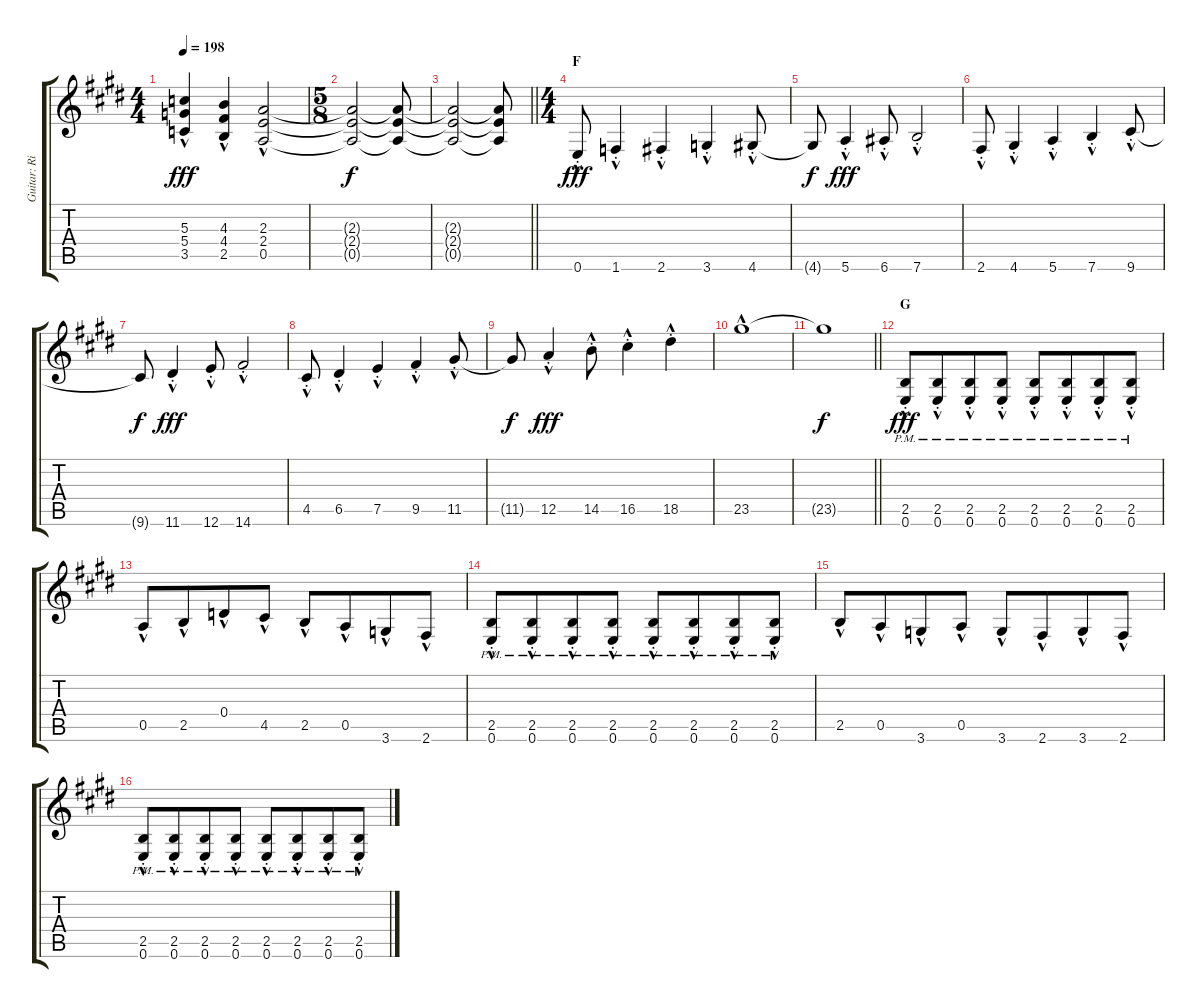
\track ("Guitar: Rik" "Guitar: Ri") {instrument distortionguitar}
\staff {score tabs}
\tuning (E4 B3 G3 D3 A2 E2) {hide}
\ts (4 4)
\tempo 198
\clef g2
\ks e
(5.3{hac} 5.4{hac} 3.5{hac}).4{dy fff} (4.3{hac} 4.4{hac} 2.5{hac}).4 (2.3{hac} 2.4{hac} 0.5{hac}).2 |
\ts (5 8)
(2.3{t} 2.4{t} 0.5{t}).2{dy f} (2.3{t} 2.4{t} 0.5{t}).8 |
\barLineRight lightlight
(2.3{t} 2.4{t} 0.5{t}).2 (2.3{t} 2.4{t} 0.5{t}).8 |
\ts (4 4)
\section ("" "F")
0.6{hac st}.8{dy fff} 1.6{hac st}.4 2.6{hac st}.4 3.6{hac st}.4 4.6{hac st}.8 |
4.6{t}.8{dy f} 5.6{hac st}.4{dy fff} 6.6{hac st}.8 7.6{hac st}.2 |
2.6{hac st}.8 4.6{hac st}.4 5.6{hac st}.4 7.6{hac st}.4 9.6{hac st}.8 |
9.6{t}.8{dy f} 11.6{hac st}.4{dy fff} 12.6{hac st}.8 14.6{hac st}.2 |
4.5{hac st}.8 6.5{hac st}.4 7.5{hac st}.4 9.5{hac st}.4 11.5{hac st}.8 |
11.5{t}.8{dy f} 12.5{hac st}.4{dy fff} 14.5{hac st}.8 16.5{hac st}.4 18.5{hac st}.4 |
23.5{hac}.1 |
\barLineRight lightlight
23.5{t}.1{dy f} |
\section ("" "G")
(2.5{hac pm st} 0.6{hac pm st}).8{dy fff} (2.5{hac pm st} 0.6{hac pm st}).8{beam merge} (2.5{hac pm st} 0.6{hac pm st}).8 (2.5{hac pm st} 0.6{hac pm st}).8 (2.5{hac pm st} 0.6{hac pm st}).8 (2.5{hac pm st} 0.6{hac pm st}).8{beam merge} (2.5{hac pm st} 0.6{hac pm st}).8 (2.5{hac pm st} 0.6{hac pm st}).8 |
0.5{hac}.8 2.5{hac}.8{beam merge} 0.4{hac}.8 4.5{hac}.8 2.5{hac}.8 0.5{hac}.8{beam merge} 3.6{hac}.8 2.6{hac}.8 |
(2.5{hac pm st} 0.6{hac pm st}).8 (2.5{hac pm st} 0.6{hac pm st}).8{beam merge} (2.5{hac pm st} 0.6{hac pm st}).8 (2.5{hac pm st} 0.6{hac pm st}).8 (2.5{hac pm st} 0.6{hac pm st}).8 (2.5{hac pm st} 0.6{hac pm st}).8{beam merge} (2.5{hac pm st} 0.6{hac pm st}).8 (2.5{hac pm st} 0.6{hac pm st}).8 |
2.5{hac}.8 0.5{hac}.8{beam merge} 3.6{hac}.8 0.5{hac}.8 3.6{hac}.8 2.6{hac}.8{beam merge} 3.6{hac}.8 2.6{hac}.8 |
(2.5{hac pm st} 0.6{hac pm st}).8 (2.5{hac pm st} 0.6{hac pm st}).8{beam merge} (2.5{hac pm st} 0.6{hac pm st}).8 (2.5{hac pm st} 0.6{hac pm st}).8 (2.5{hac pm st} 0.6{hac pm st}).8 (2.5{hac pm st} 0.6{hac pm st}).8{beam merge} (2.5{hac pm st} 0.6{hac pm st}).8 (2.5{hac pm st} 0.6{hac pm st}).8
